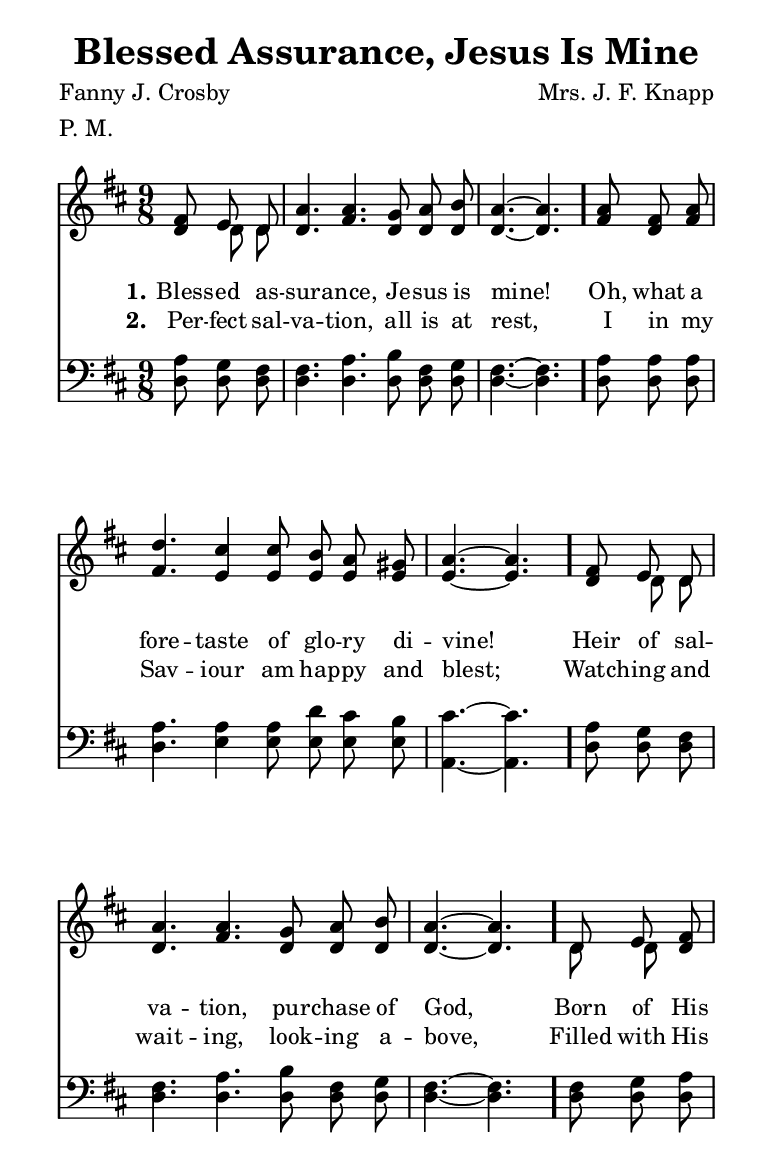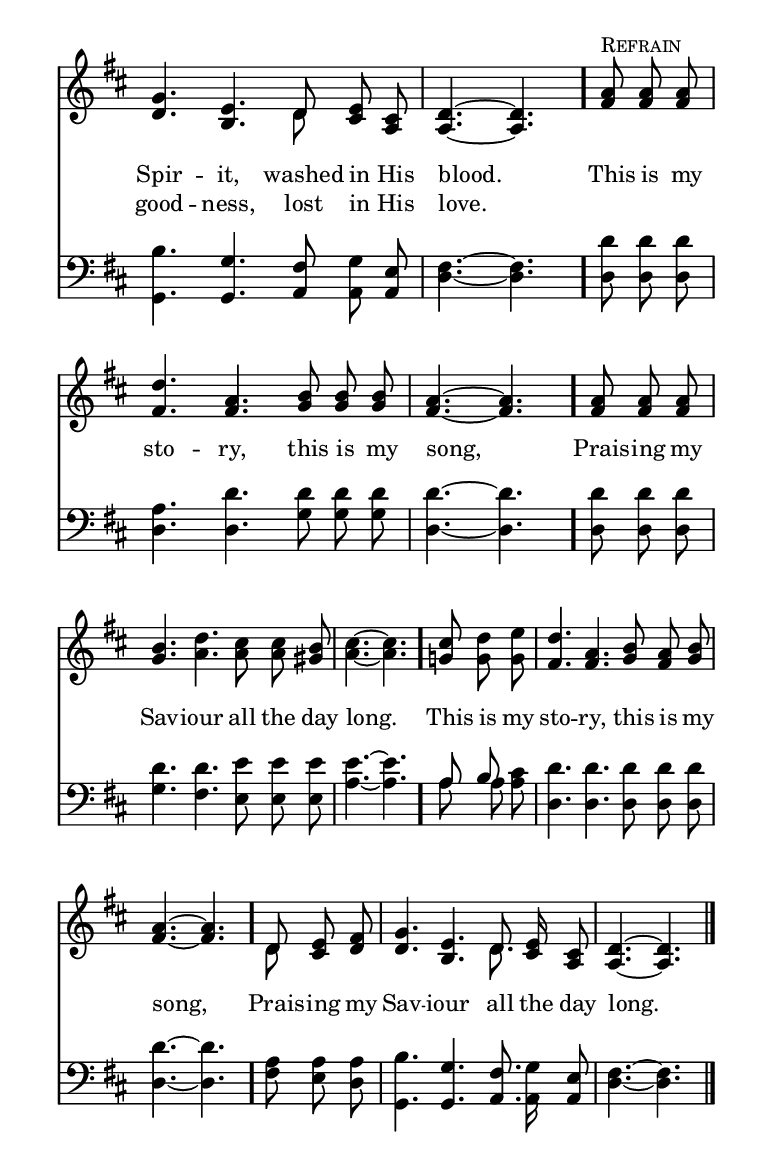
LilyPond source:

\include "common/global.ily"
\paper {
  \include "common/paper.ily"
}

\header{
  hymnnumber = "149"
  title = "Blessed Assurance, Jesus Is Mine"
  tunename = ""
  meter = "P. M."
  poet = "Fanny J. Crosby"
  composer = "Mrs. J. F. Knapp"
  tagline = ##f
}

global = {
  \include "common/overrides.ily"
  \override Staff.TimeSignature.style = #'numbered
  \time 9/8
  \override Score.MetronomeMark.transparent = ##t % hide all fermata changes too
  \tempo 8=160
  \key d \major
  \partial 4.
  \autoBeamOff
}

notesSoprano = {
\global
\relative c' {

  fis8 e d | a'4. a g8 a b | a4. ~ a4.
  a8 fis a | d4. cis4 cis8 b a gis | a4. ~ a4.
  fis8 e d | a'4. a g8 a b | a4. ~ a4.
  d,8 e fis | g4. e d8 e cis | d4. ~ d4.

  << s^\markup { \small \caps "Refrain" }
  { a'8 a a | d4. a } >> b8 b b | a4. ~ a4.
  a8 a a | b4. d cis8 cis b | cis4. ~ cis4.
  cis8 d e | d4. a4. b8 a b | a4. ~ a4.
  d,8 e fis | g4. e d8. e16 cis8 | d4. ~ d4.

  \bar "|."

}
}

notesAlto = {
\global
\relative e' {

  d8 d d | d4. fis d8 d d | d4. ~ d4.
  fis8 d fis | fis4. e4 e8 e e e | e4. ~ e4.
  d8 d d | d4. fis d8 d d | d4. ~ d4.
  d8 d d | d4. b4. d8 cis a | a4. ~ a4.

  fis'8 fis fis | fis4. fis4. g8 g g | fis4. ~ fis4.
  fis8 fis fis | g4. a4. a8 a gis | a4. ~ a4.
  g!8 g g | fis4. fis g8 fis g | fis4. ~ fis4.
  d8 cis d | d4. b4. d8. cis16 a8 | a4. ~ a4.

}
}

notesTenor = {
\global
\relative a {

  a8 g fis | fis4. a4. b8 fis g | fis4. ~ fis4.
  a8 a a | a4. a4 a8 d cis b | cis4. ~ cis4.
  a8 g fis | fis4. a4. b8 fis g | fis4. ~ fis4.
  fis8 g a | b4. g fis8 g e | fis4. ~ fis4.

  d'8 d d | a4. d d8 d d | d4. ~ d4.
  d8 d d | d4. d e8 e e | e4. ~ e4.
  a,8 b cis | d4. d d8 d d | d4. ~ d4.
  a8 a a | b4. g fis8. g16 e8 | fis4. ~ fis4.

}
}

notesBass = {
\global
\relative f {

  d8 d d | d4. d d8 d d | d4. ~ d4.
  d8 d d | d4. e4 e8 e e e | a,4. ~ a4.
  d8 d d | d4. d d8 d d | d4. ~ d4.
  d8 d d | g,4. g a8 a a | d4. ~ d4.

  d8 d d | d4. d  g8 g g | d4. ~ d4.
  d8 d d g4. fis e8 e e | a4. ~ a4.
  a8 a a | d,4. d d8 d d | d4. ~ d4.
  fis8 e d | g,4. g a8. a16 a8 | d4. ~ d4.

}
}

Refrain = \lyricmode {

This is my sto -- ry, this is my song, \bar "."
Prais -- ing my Sav -- iour all the day long. \bar "."
This is my sto -- ry, this is my song, \bar "."
Prais -- ing my Sav -- iour all the day long. \bar "."

}

wordsA = \lyricmode {
\set stanza = "1."

Bless -- ed as -- sur -- ance, Je -- sus is mine! \bar "."
Oh, what a fore -- taste of glo -- ry di -- vine! \bar "."
Heir of sal -- va -- tion, pur -- chase of God, \bar "."
Born of His Spir -- it, washed in His blood. \bar "."

\Refrain

}

wordsB = \lyricmode {
\set stanza = "2."

Per -- fect sal -- va -- tion, all is at rest,
I in my Sav -- iour am hap -- py and blest;
Watch -- ing and wait -- ing, look -- ing a -- bove,
Filled with His good -- ness, lost in His love.

}

\score {
  \context ChoirStaff <<
    \context Staff = upper <<
      \set Staff.autoBeaming = ##f
      \set ChoirStaff.systemStartDelimiter = #'SystemStartBar
      \set ChoirStaff.printPartCombineTexts = ##f
      \partcombine #'(2 . 11) \notesSoprano \notesAlto
      \context NullVoice = sopranos { \voiceOne << \notesSoprano >> }
      \context Lyrics = one   \lyricsto sopranos \wordsA
      \context Lyrics = two   \lyricsto sopranos \wordsB
    >>
    \context Staff = men <<
      \set Staff.autoBeaming = ##f
      \clef bass
      \set ChoirStaff.printPartCombineTexts = ##f
      \partcombine #'(2 . 11) \notesTenor \notesBass
    >>
  >>
  \layout {
    \include "common/layout.ily"
  }
  \midi{
    \include "common/midi.ily"
  }
}

\version "2.19.49"  % necessary for upgrading to future LilyPond versions.

% vi:set et ts=2 sw=2 ai nocindent syntax=lilypond:
